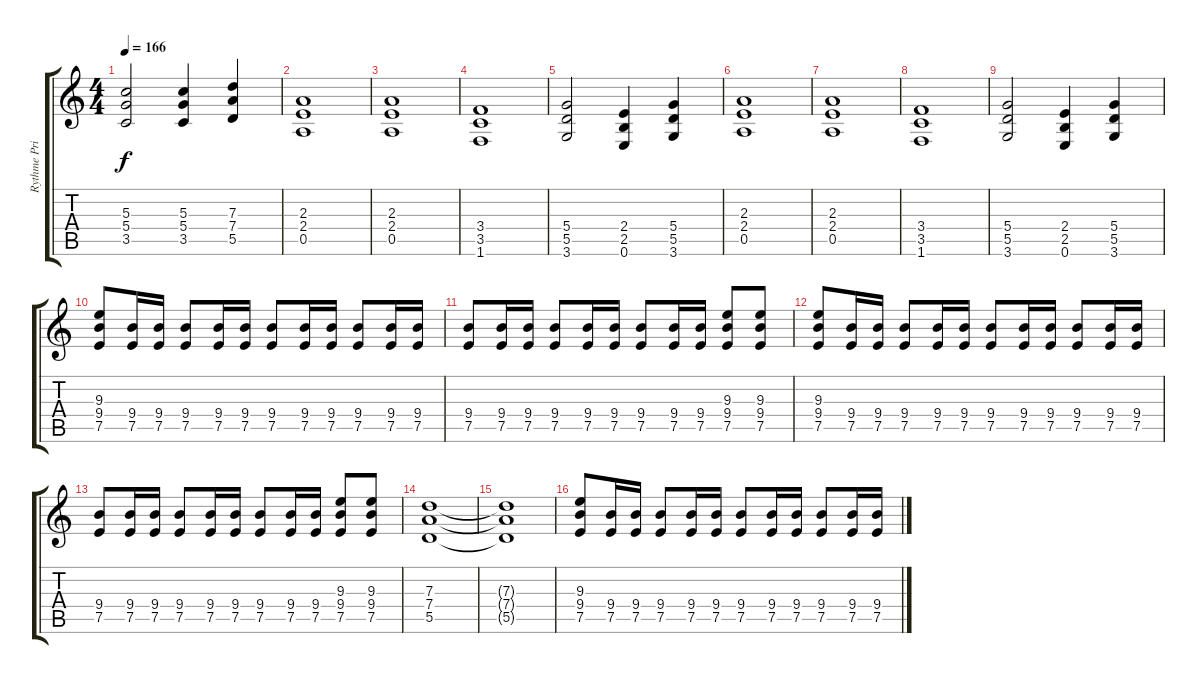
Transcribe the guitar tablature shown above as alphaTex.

\track ("Rythme Principal" "Rythme Pri") {instrument distortionguitar}
\staff {score tabs}
\tuning (E4 B3 G3 D3 A2 E2) {hide}
\ts (4 4)
\tempo 166
\clef g2
\ks c
(5.3{t} 5.4{t} 3.5{t}).2{dy f} (5.3 5.4 3.5).4 (7.3 7.4 5.5).4 |
(2.3 2.4 0.5).1 |
(2.3 2.4 0.5).1 |
(3.4 3.5 1.6).1 |
(5.4 5.5 3.6).2 (2.4 2.5 0.6).4 (5.4 5.5 3.6).4 |
(2.3 2.4 0.5).1 |
(2.3 2.4 0.5).1 |
(3.4 3.5 1.6).1 |
(5.4 5.5 3.6).2 (2.4 2.5 0.6).4 (5.4 5.5 3.6).4 |
(9.3 9.4 7.5).8 (9.4 7.5).16 (9.4 7.5).16 (9.4 7.5).8 (9.4 7.5).16 (9.4 7.5).16 (9.4 7.5).8 (9.4 7.5).16 (9.4 7.5).16 (9.4 7.5).8 (9.4 7.5).16 (9.4 7.5).16 |
(9.4 7.5).8 (9.4 7.5).16 (9.4 7.5).16 (9.4 7.5).8 (9.4 7.5).16 (9.4 7.5).16 (9.4 7.5).8 (9.4 7.5).16 (9.4 7.5).16 (9.3 9.4 7.5).8 (9.3 9.4 7.5).8 |
(9.3 9.4 7.5).8 (9.4 7.5).16 (9.4 7.5).16 (9.4 7.5).8 (9.4 7.5).16 (9.4 7.5).16 (9.4 7.5).8 (9.4 7.5).16 (9.4 7.5).16 (9.4 7.5).8 (9.4 7.5).16 (9.4 7.5).16 |
(9.4 7.5).8 (9.4 7.5).16 (9.4 7.5).16 (9.4 7.5).8 (9.4 7.5).16 (9.4 7.5).16 (9.4 7.5).8 (9.4 7.5).16 (9.4 7.5).16 (9.3 9.4 7.5).8 (9.3 9.4 7.5).8 |
(7.3 7.4 5.5).1 |
(7.3{t} 7.4{t} 5.5{t}).1 |
(9.3 9.4 7.5).8 (9.4 7.5).16 (9.4 7.5).16 (9.4 7.5).8 (9.4 7.5).16 (9.4 7.5).16 (9.4 7.5).8 (9.4 7.5).16 (9.4 7.5).16 (9.4 7.5).8 (9.4 7.5).16 (9.4 7.5).16
